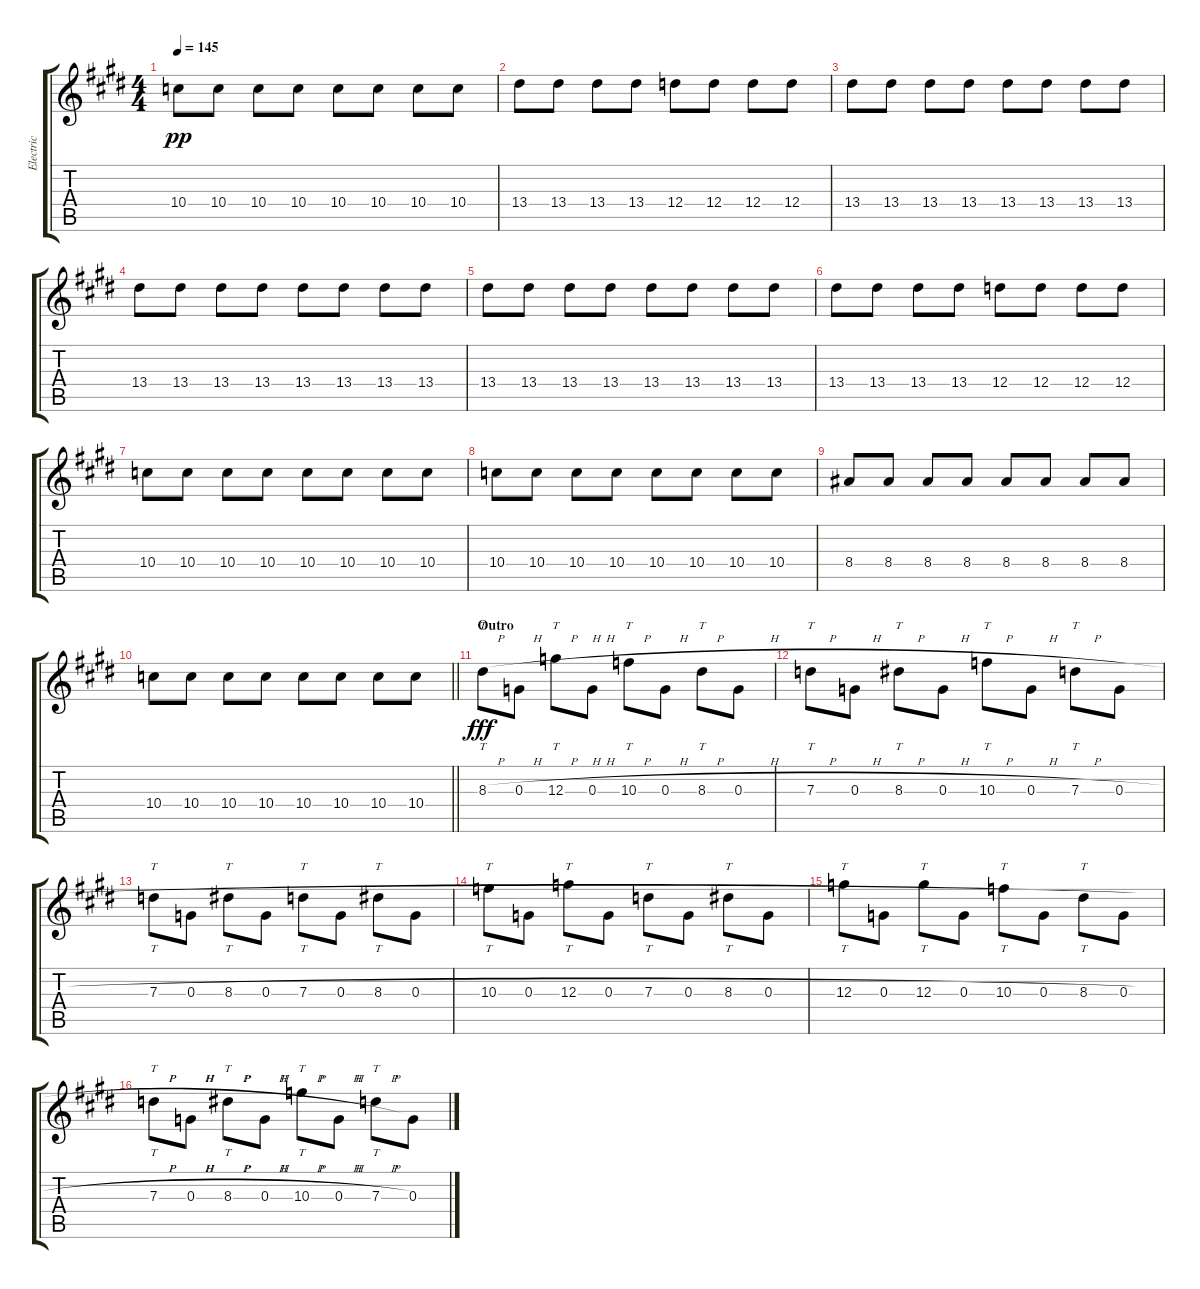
\track ("Electric" "Electric") {instrument overdrivenguitar}
\staff {score tabs}
\tuning (E4 B3 G3 D3 A2 E2) {hide}
\ts (4 4)
\tempo 145
\clef g2
\ks e
10.4.8{dy pp} 10.4.8 10.4.8 10.4.8 10.4.8 10.4.8 10.4.8 10.4.8 |
13.4.8 13.4.8 13.4.8 13.4.8 12.4.8 12.4.8 12.4.8 12.4.8 |
13.4.8 13.4.8 13.4.8 13.4.8 13.4.8 13.4.8 13.4.8 13.4.8 |
13.4.8 13.4.8 13.4.8 13.4.8 13.4.8 13.4.8 13.4.8 13.4.8 |
13.4.8 13.4.8 13.4.8 13.4.8 13.4.8 13.4.8 13.4.8 13.4.8 |
13.4.8 13.4.8 13.4.8 13.4.8 12.4.8 12.4.8 12.4.8 12.4.8 |
10.4.8 10.4.8 10.4.8 10.4.8 10.4.8 10.4.8 10.4.8 10.4.8 |
10.4.8 10.4.8 10.4.8 10.4.8 10.4.8 10.4.8 10.4.8 10.4.8 |
8.4.8 8.4.8 8.4.8 8.4.8 8.4.8 8.4.8 8.4.8 8.4.8 |
\barLineRight lightlight
10.4.8 10.4.8 10.4.8 10.4.8 10.4.8 10.4.8 10.4.8 10.4.8 |
\section ("" "Outro")
8.3{h}.8{tt dy fff volume 10} 0.3{h}.8 12.3{h}.8{tt} 0.3{h}.8 10.3{h}.8{tt} 0.3{h}.8 8.3{h}.8{tt} 0.3{h}.8 |
7.3{h}.8{tt} 0.3{h}.8 8.3{h}.8{tt} 0.3{h}.8 10.3{h}.8{tt} 0.3{h}.8 7.3{h}.8{tt} 0.3{h}.8 |
7.3{h}.8{tt} 0.3{h}.8 8.3{h}.8{tt} 0.3{h}.8 7.3{h}.8{tt} 0.3{h}.8 8.3{h}.8{tt} 0.3{h}.8 |
10.3{h}.8{tt} 0.3{h}.8 12.3{h}.8{tt} 0.3{h}.8 7.3{h}.8{tt} 0.3{h}.8 8.3{h}.8{tt} 0.3{h}.8 |
12.3{h}.8{tt} 0.3{h}.8 12.3{h}.8{tt} 0.3{h}.8 10.3{h}.8{tt} 0.3{h}.8 8.3{h}.8{tt} 0.3{h}.8 |
7.3{h}.8{tt} 0.3{h}.8 8.3{h}.8{tt} 0.3{h}.8 10.3{h}.8{tt} 0.3{h}.8 7.3{h}.8{tt} 0.3{h}.8
